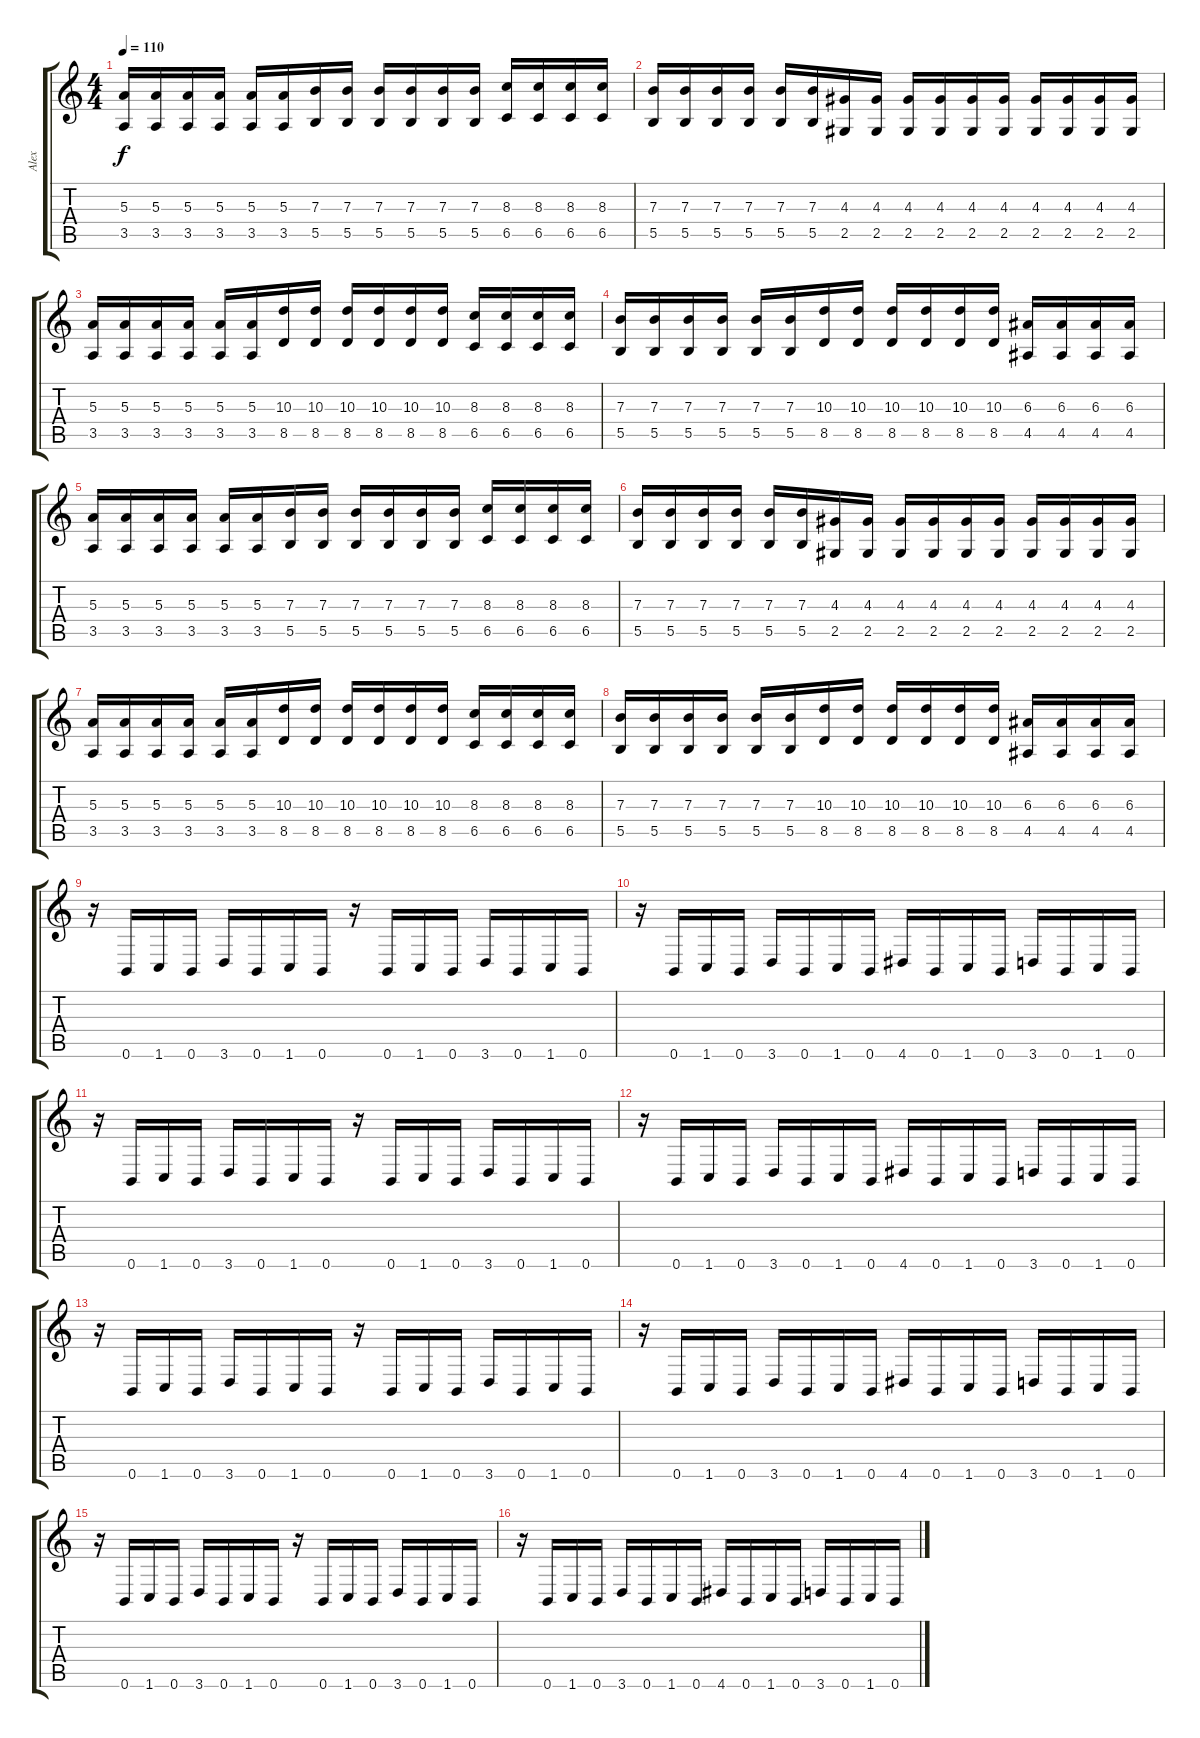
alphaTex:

\track ("Alex" "Alex") {instrument overdrivenguitar}
\staff {score tabs}
\tuning (Db4 Ab3 E3 B2 Gb2 B1) {hide}
\ts (4 4)
\tempo 110
\clef g2
\ks c
(5.3 3.5).16{dy f} (5.3 3.5).16 (5.3 3.5).16 (5.3 3.5).16 (5.3 3.5).16 (5.3 3.5).16 (7.3 5.5).16 (7.3 5.5).16 (7.3 5.5).16 (7.3 5.5).16 (7.3 5.5).16 (7.3 5.5).16 (8.3 6.5).16 (8.3 6.5).16 (8.3 6.5).16 (8.3 6.5).16 |
(7.3 5.5).16 (7.3 5.5).16 (7.3 5.5).16 (7.3 5.5).16 (7.3 5.5).16 (7.3 5.5).16 (4.3 2.5).16 (4.3 2.5).16 (4.3 2.5).16 (4.3 2.5).16 (4.3 2.5).16 (4.3 2.5).16 (4.3 2.5).16 (4.3 2.5).16 (4.3 2.5).16 (4.3 2.5).16 |
(5.3 3.5).16 (5.3 3.5).16 (5.3 3.5).16 (5.3 3.5).16 (5.3 3.5).16 (5.3 3.5).16 (10.3 8.5).16 (10.3 8.5).16 (10.3 8.5).16 (10.3 8.5).16 (10.3 8.5).16 (10.3 8.5).16 (8.3 6.5).16 (8.3 6.5).16 (8.3 6.5).16 (8.3 6.5).16 |
(7.3 5.5).16 (7.3 5.5).16 (7.3 5.5).16 (7.3 5.5).16 (7.3 5.5).16 (7.3 5.5).16 (10.3 8.5).16 (10.3 8.5).16 (10.3 8.5).16 (10.3 8.5).16 (10.3 8.5).16 (10.3 8.5).16 (6.3 4.5).16 (6.3 4.5).16 (6.3 4.5).16 (6.3 4.5).16 |
(5.3 3.5).16 (5.3 3.5).16 (5.3 3.5).16 (5.3 3.5).16 (5.3 3.5).16 (5.3 3.5).16 (7.3 5.5).16 (7.3 5.5).16 (7.3 5.5).16 (7.3 5.5).16 (7.3 5.5).16 (7.3 5.5).16 (8.3 6.5).16 (8.3 6.5).16 (8.3 6.5).16 (8.3 6.5).16 |
(7.3 5.5).16 (7.3 5.5).16 (7.3 5.5).16 (7.3 5.5).16 (7.3 5.5).16 (7.3 5.5).16 (4.3 2.5).16 (4.3 2.5).16 (4.3 2.5).16 (4.3 2.5).16 (4.3 2.5).16 (4.3 2.5).16 (4.3 2.5).16 (4.3 2.5).16 (4.3 2.5).16 (4.3 2.5).16 |
(5.3 3.5).16 (5.3 3.5).16 (5.3 3.5).16 (5.3 3.5).16 (5.3 3.5).16 (5.3 3.5).16 (10.3 8.5).16 (10.3 8.5).16 (10.3 8.5).16 (10.3 8.5).16 (10.3 8.5).16 (10.3 8.5).16 (8.3 6.5).16 (8.3 6.5).16 (8.3 6.5).16 (8.3 6.5).16 |
(7.3 5.5).16 (7.3 5.5).16 (7.3 5.5).16 (7.3 5.5).16 (7.3 5.5).16 (7.3 5.5).16 (10.3 8.5).16 (10.3 8.5).16 (10.3 8.5).16 (10.3 8.5).16 (10.3 8.5).16 (10.3 8.5).16 (6.3 4.5).16 (6.3 4.5).16 (6.3 4.5).16 (6.3 4.5).16 |
r.16 0.6.16 1.6.16 0.6.16 3.6.16 0.6.16 1.6.16 0.6.16 r.16 0.6.16 1.6.16 0.6.16 3.6.16 0.6.16 1.6.16 0.6.16 |
r.16 0.6.16 1.6.16 0.6.16 3.6.16 0.6.16 1.6.16 0.6.16 4.6.16 0.6.16 1.6.16 0.6.16 3.6.16 0.6.16 1.6.16 0.6.16 |
r.16 0.6.16 1.6.16 0.6.16 3.6.16 0.6.16 1.6.16 0.6.16 r.16 0.6.16 1.6.16 0.6.16 3.6.16 0.6.16 1.6.16 0.6.16 |
r.16 0.6.16 1.6.16 0.6.16 3.6.16 0.6.16 1.6.16 0.6.16 4.6.16 0.6.16 1.6.16 0.6.16 3.6.16 0.6.16 1.6.16 0.6.16 |
r.16 0.6.16 1.6.16 0.6.16 3.6.16 0.6.16 1.6.16 0.6.16 r.16 0.6.16 1.6.16 0.6.16 3.6.16 0.6.16 1.6.16 0.6.16 |
r.16 0.6.16 1.6.16 0.6.16 3.6.16 0.6.16 1.6.16 0.6.16 4.6.16 0.6.16 1.6.16 0.6.16 3.6.16 0.6.16 1.6.16 0.6.16 |
r.16 0.6.16 1.6.16 0.6.16 3.6.16 0.6.16 1.6.16 0.6.16 r.16 0.6.16 1.6.16 0.6.16 3.6.16 0.6.16 1.6.16 0.6.16 |
r.16 0.6.16 1.6.16 0.6.16 3.6.16 0.6.16 1.6.16 0.6.16 4.6.16 0.6.16 1.6.16 0.6.16 3.6.16 0.6.16 1.6.16 0.6.16
